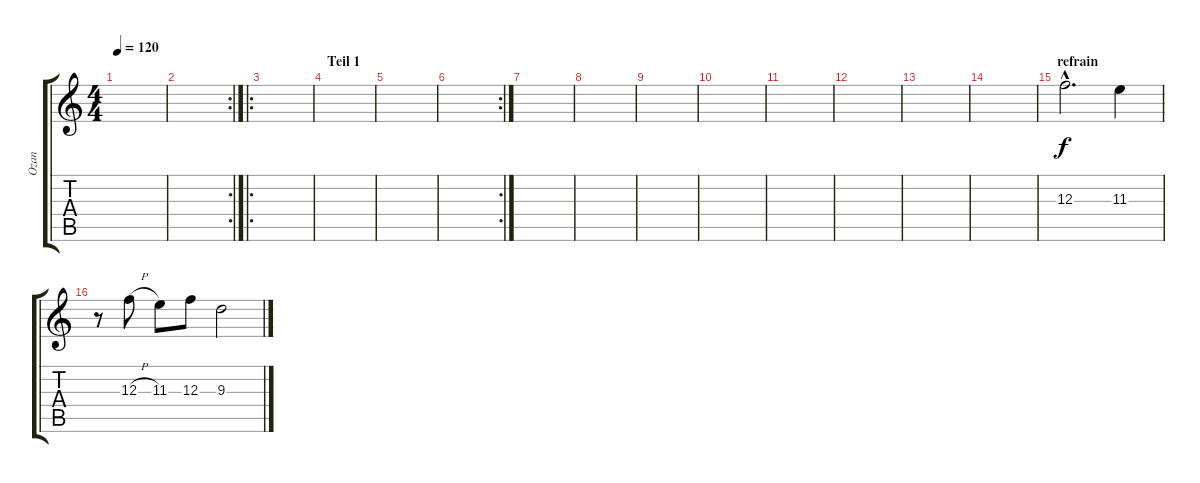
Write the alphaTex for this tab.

\track ("Ozan" "Ozan") {instrument distortionguitar}
\staff {score tabs}
\tuning (D4 A3 F3 C3 G2 D2) {hide}
\ts (4 4)
\tempo 120
\clef g2
\ks c
|
\rc 2
|
\ro
|
\section ("" "Teil 1")
|
|
\rc 2
|
|
|
|
|
|
|
|
|
\section ("" "refrain")
12.3{hac}.2{d} 11.3.4 |
r.8 12.3{h}.8 11.3.8 12.3.8 9.3.2
